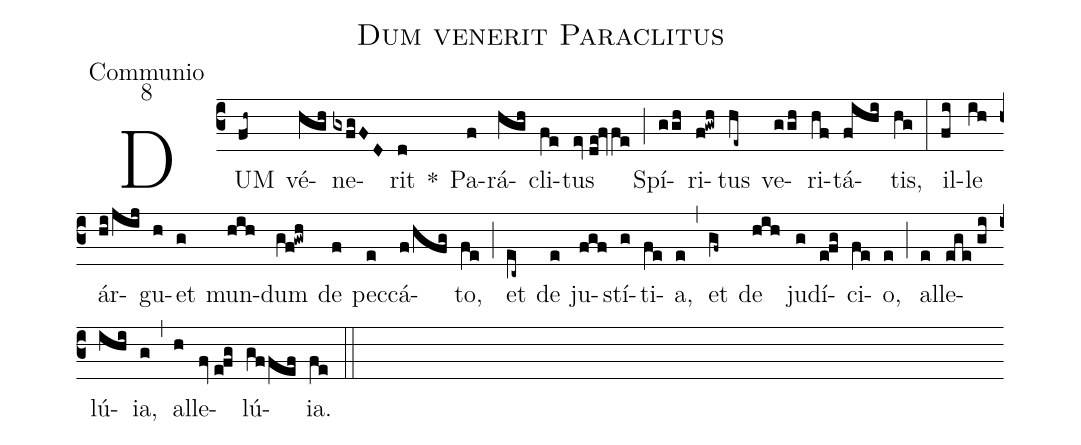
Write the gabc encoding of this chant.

name:Dum venerit Paraclitus;
office-part:Communio;
mode:8;
%%
(c3) DUM(fh~) vé(hgh)ne(gxfgFD)rit(d) *() Pa(f)rá(hgh)cli(fe)tus(ev//de!fvfe) (;) Spí(ggh)ri(f!gwh)tus(he~) ve(ggh)ri(hf)tá(fihi)tis,(hg) (:) il(fi)le(ih) ár(hi/jij)gu(h)et(g) mun(hih)dum(gf!gwh) de(f) pec(e)cá(f/hfg)to,(fe) (;) et(ec~) de(e) ju(fgf)stí(g)ti(fe)a,(e) (,) et(gf~) de(hih) ju(g)dí(e!fg)ci(fe)o,(e) (;) al(e)le(ege//gi)lú(ihi)ia,(g) (,) al(h)le(fv//e!fg)lú(gffef)ia.(fe) (::)
